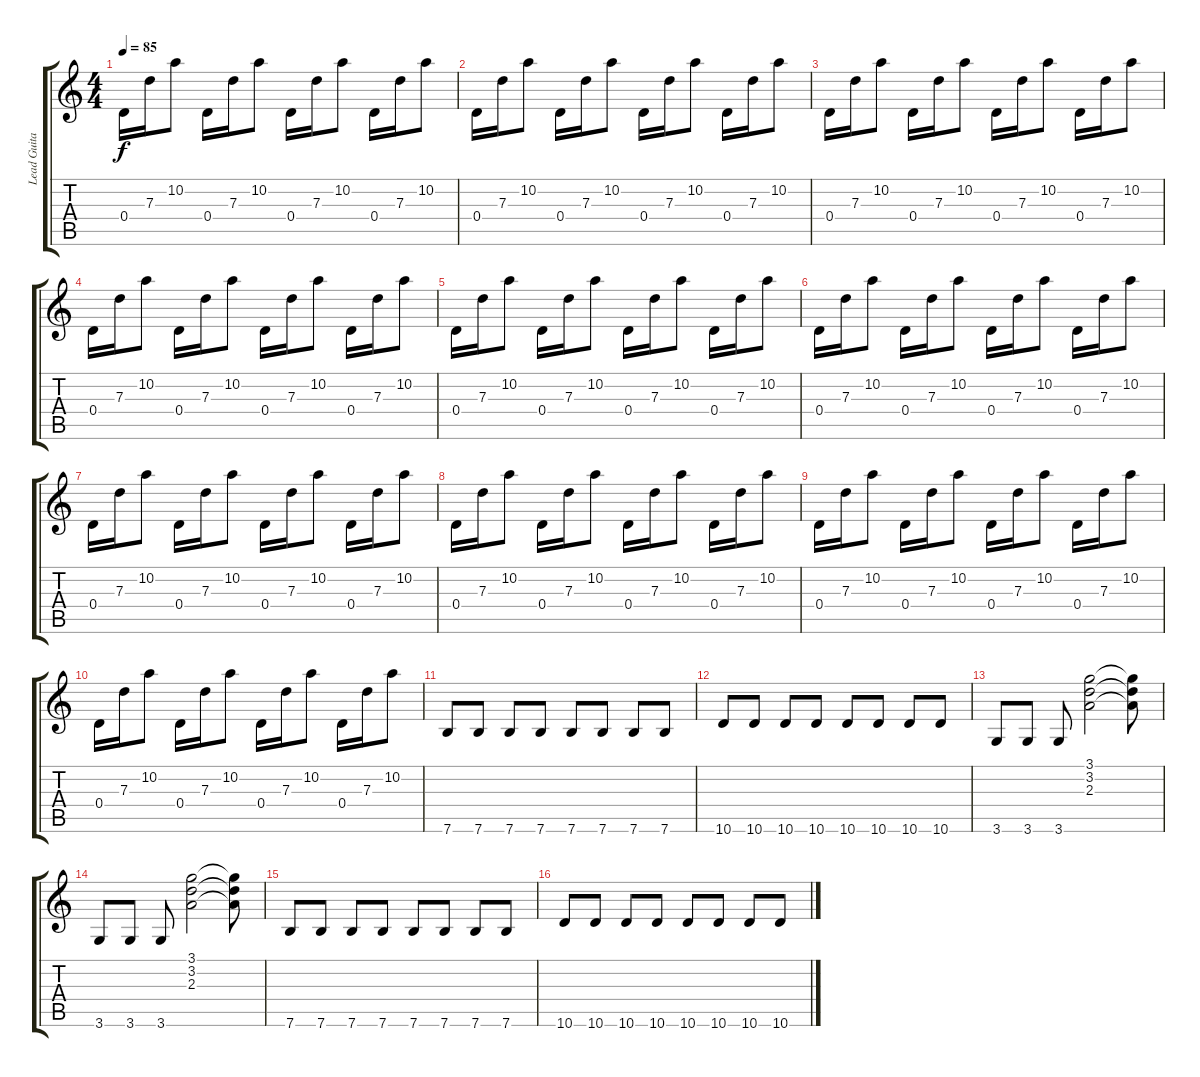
\track ("Lead Guitar - Chris Miller" "Lead Guita") {instrument distortionguitar}
\staff {score tabs}
\tuning (E4 B3 G3 D3 A2 E2) {hide}
\ts (4 4)
\tempo 85
\clef g2
\ks c
0.4.16{dy f} 7.3.16 10.2.8 0.4.16 7.3.16 10.2.8 0.4.16 7.3.16 10.2.8 0.4.16 7.3.16 10.2.8 |
0.4.16 7.3.16 10.2.8 0.4.16 7.3.16 10.2.8 0.4.16 7.3.16 10.2.8 0.4.16 7.3.16 10.2.8 |
0.4.16 7.3.16 10.2.8 0.4.16 7.3.16 10.2.8 0.4.16 7.3.16 10.2.8 0.4.16 7.3.16 10.2.8 |
0.4.16 7.3.16 10.2.8 0.4.16 7.3.16 10.2.8 0.4.16 7.3.16 10.2.8 0.4.16 7.3.16 10.2.8 |
0.4.16 7.3.16 10.2.8 0.4.16 7.3.16 10.2.8 0.4.16 7.3.16 10.2.8 0.4.16 7.3.16 10.2.8 |
0.4.16 7.3.16 10.2.8 0.4.16 7.3.16 10.2.8 0.4.16 7.3.16 10.2.8 0.4.16 7.3.16 10.2.8 |
0.4.16 7.3.16 10.2.8 0.4.16 7.3.16 10.2.8 0.4.16 7.3.16 10.2.8 0.4.16 7.3.16 10.2.8 |
0.4.16 7.3.16 10.2.8 0.4.16 7.3.16 10.2.8 0.4.16 7.3.16 10.2.8 0.4.16 7.3.16 10.2.8 |
0.4.16 7.3.16 10.2.8 0.4.16 7.3.16 10.2.8 0.4.16 7.3.16 10.2.8 0.4.16 7.3.16 10.2.8 |
0.4.16 7.3.16 10.2.8 0.4.16 7.3.16 10.2.8 0.4.16 7.3.16 10.2.8 0.4.16 7.3.16 10.2.8 |
7.6.8 7.6.8 7.6.8 7.6.8 7.6.8 7.6.8 7.6.8 7.6.8 |
10.6.8 10.6.8 10.6.8 10.6.8 10.6.8 10.6.8 10.6.8 10.6.8 |
3.6.8 3.6.8 3.6.8 (3.1 3.2 2.3).2 (3.1{t} 3.2{t} 2.3{t}).8 |
3.6.8 3.6.8 3.6.8 (3.1 3.2 2.3).2 (3.1{t} 3.2{t} 2.3{t}).8 |
7.6.8 7.6.8 7.6.8 7.6.8 7.6.8 7.6.8 7.6.8 7.6.8 |
10.6.8 10.6.8 10.6.8 10.6.8 10.6.8 10.6.8 10.6.8 10.6.8
